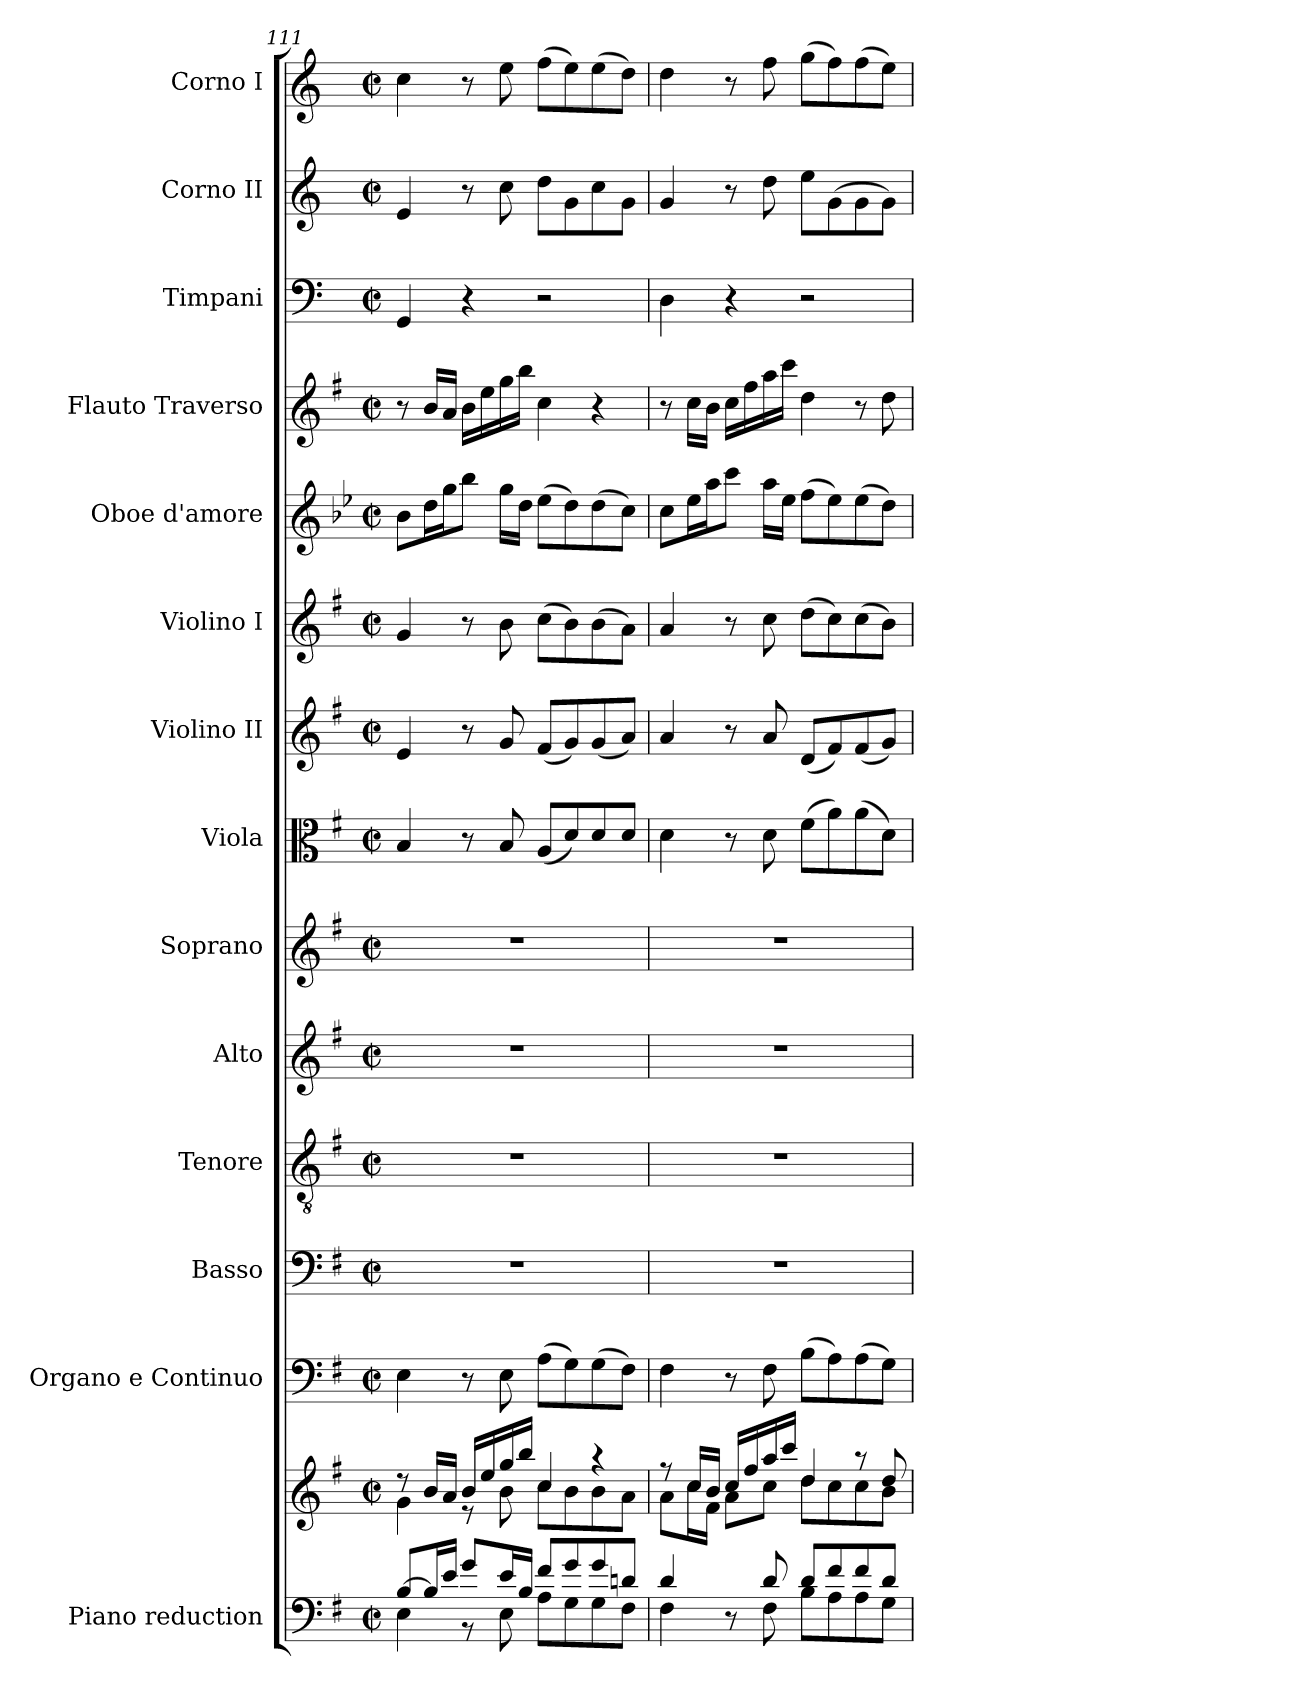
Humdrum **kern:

**kern	**kern	**kern	**kern	**kern	**kern	**kern	**kern	**kern	**kern	**kern	**kern	**kern	**kern	**kern
*part14	*part14	*part13	*part12	*part11	*part10	*part9	*part8	*part7	*part6	*part5	*part4	*part3	*part2	*part1
*staff15	*staff14	*staff13	*staff12	*staff11	*staff10	*staff9	*staff8	*staff7	*staff6	*staff5	*staff4	*staff3	*staff2	*staff1
*I"Piano reduction	*	*I"Organo e Continuo	*I"Basso	*I"Tenore	*I"Alto	*I"Soprano	*I"Viola	*I"Violino II	*I"Violino I	*I"Oboe d'amore	*I"Flauto Traverso	*I"Timpani	*I"Corno II	*I"Corno I
*I'Pno	*	*	*	*	*	*	*	*	*	*I'Ob	*I'Fl	*I'Timp	*	*
!!LO:PB:g=z
*clefF4	*clefG2	*clefF4	*clefF4	*clefGv2	*clefG2	*clefG2	*clefC3	*clefG2	*clefG2	*clefG2	*clefG2	*clefF4	*clefG2	*clefG2
*	*	*	*	*	*	*	*	*	*	*ITrd2c3	*	*	*ITrd3c5	*ITrd3c5
*k[f#]	*k[f#]	*k[f#]	*k[f#]	*k[f#]	*k[f#]	*k[f#]	*k[f#]	*k[f#]	*k[f#]	*k[f#]	*k[f#]	*k[]	*k[f#]	*k[f#]
*M2/2	*M2/2	*M2/2	*M2/2	*M2/2	*M2/2	*M2/2	*M2/2	*M2/2	*M2/2	*M2/2	*M2/2	*M2/2	*M2/2	*M2/2
*met(c|)	*met(c|)	*met(c|)	*met(c|)	*met(c|)	*met(c|)	*met(c|)	*met(c|)	*met(c|)	*met(c|)	*met(c|)	*met(c|)	*met(c|)	*met(c|)	*met(c|)
=111	=111	=111	=111	=111	=111	=111	=111	=111	=111	=111	=111	=111	=111	=111
*^	*^	*	*	*	*	*	*	*	*	*	*	*	*	*
[8B/L	4E\	8r	4g\	4E\	1r	1r	1r	1r	4B/	4e/	4g/	8g\L	8r	4GG/	4B/	4g\
16B/L]	.	16b/LL	.	.	.	.	.	.	.	.	.	16b\L	16b/LL	.	.	.
16e/JJ	.	16a/JJ	.	.	.	.	.	.	.	.	.	16ee\J	16a/JJ	.	.	.
8g/L	8r	16b/LL	8r	8r	.	.	.	.	8r	8r	8r	8gg\J	16b\LL	4r	8r	8r
.	.	16ee/	.	.	.	.	.	.	.	.	.	.	16ee\	.	.	.
16e/L	8E\	16gg/	8b\	8E\	.	.	.	.	8B/	8g/	8b\	16ee\LL	16gg\	.	8g\	8b\
16B/JJ	.	16bb/JJ	.	.	.	.	.	.	.	.	.	16b\JJ	16bb\JJ	.	.	.
8f#/L	8A\L	4cc/	8cc\L	(8A\L	.	.	.	.	(8A/L	(8f#/L	(8cc\L	(8cc\L	4cc\	2r	8a\L	(8cc\L
8g/	8G\	.	8b\	8G\)	.	.	.	.	8d/)	8g/)	8b\)	8b\)	.	.	8d\	8b\)
8g/	8G\	4r	8b\	(8G\	.	.	.	.	8d/	(8g/	(8b\	(8b\	4r	.	8g\	(8b\
8dn/J	8F#\J	.	8a\J	8F#\J)	.	.	.	.	8d/J	8a/J)	8a\J)	8a\J)	.	.	8d\J	8a\J)
=112	=112	=112	=112	=112	=112	=112	=112	=112	=112	=112	=112	=112	=112	=112	=112	=112
4d/	4F#\	8r	8a\L	4F#\	1r	1r	1r	1r	4d\	4a/	4a/	8a\L	8r	4D\	4d/	4a\
.	.	16cc/LL	16cc\L	.	.	.	.	.	.	.	.	16cc\L	16cc\LL	.	.	.
.	.	16b/JJ	16f#\JJ	.	.	.	.	.	.	.	.	16ff#\J	16b\JJ	.	.	.
8r	8ryy	16cc/LL	8a\L	8r	.	.	.	.	8r	8r	8r	8aa\J	16cc\LL	4r	8r	8r
.	.	16ff#/	.	.	.	.	.	.	.	.	.	.	16ff#\	.	.	.
8d/	8F#\	16aa/	8cc\J	8F#\	.	.	.	.	8d\	8a/	8cc\	16ff#\LL	16aa\	.	8a\	8cc\
.	.	16ccc/JJ	.	.	.	.	.	.	.	.	.	16cc\JJ	16ccc\JJ	.	.	.
8d/L	8B\L	4dd/	8dd\L	(8B\L	.	.	.	.	(8f#\L	(8d/L	(8dd\L	(8dd\L	4dd\	2r	8b\L	(8dd\L
8f#/	8A\	.	8cc\	8A\)	.	.	.	.	8a\)	8f#/)	8cc\)	8cc\)	.	.	(8d\	8cc\)
8f#/	8A\	8r	8cc\	(8A\	.	.	.	.	(8a\	(8f#/	(8cc\	(8cc\	8r	.	8d\	(8cc\
8d/J	8G\J	8dd/	8b\J	8G\J)	.	.	.	.	8d\J)	8g/J)	8b\J)	8b\J)	8dd\	.	8d\J)	8b\J)
*v	*v	*	*	*	*	*	*	*	*	*	*	*	*	*	*	*
*	*v	*v	*	*	*	*	*	*	*	*	*	*	*	*	*
=	=	=	=	=	=	=	=	=	=	=	=	=	=	=
*-	*-	*-	*-	*-	*-	*-	*-	*-	*-	*-	*-	*-	*-	*-
